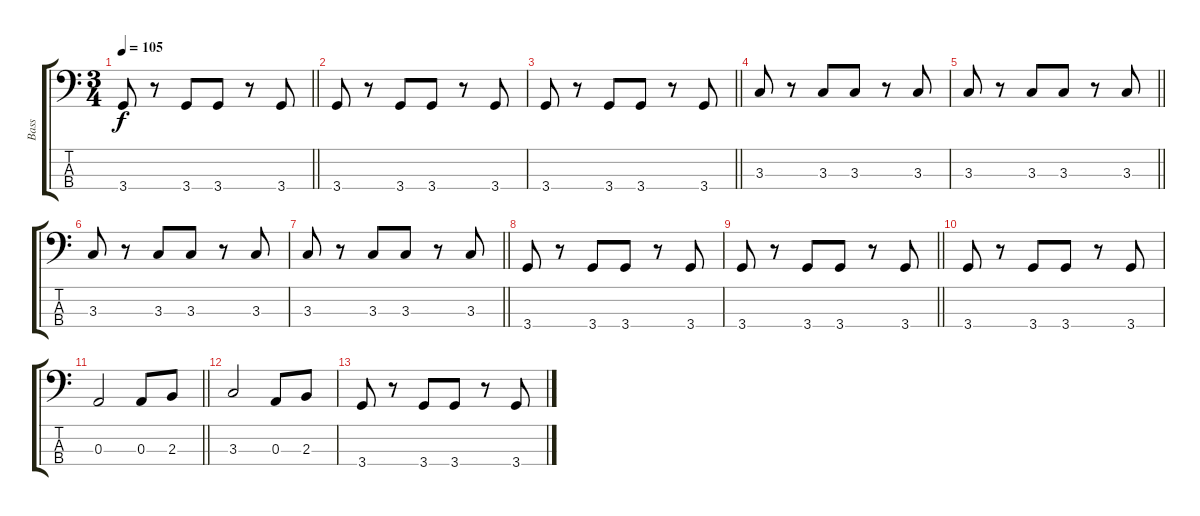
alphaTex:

\track ("Bass" "Bass") {instrument electricbassfinger}
\staff {score tabs}
\tuning (G2 D2 A1 E1) {hide}
\ts (3 4)
\tempo 105
\clef f4
\barLineRight lightlight
\ks c
3.4.8{dy f} r.8 3.4.8 3.4.8 r.8 3.4.8 |
3.4.8 r.8 3.4.8 3.4.8 r.8 3.4.8 |
\barLineRight lightlight
3.4.8 r.8 3.4.8 3.4.8 r.8 3.4.8 |
3.3.8 r.8 3.3.8 3.3.8 r.8 3.3.8 |
\barLineRight lightlight
3.3.8 r.8 3.3.8 3.3.8 r.8 3.3.8 |
3.3.8 r.8 3.3.8 3.3.8 r.8 3.3.8 |
\barLineRight lightlight
3.3.8 r.8 3.3.8 3.3.8 r.8 3.3.8 |
3.4.8 r.8 3.4.8 3.4.8 r.8 3.4.8 |
\barLineRight lightlight
3.4.8 r.8 3.4.8 3.4.8 r.8 3.4.8 |
3.4.8 r.8 3.4.8 3.4.8 r.8 3.4.8 |
\barLineRight lightlight
0.3.2 0.3.8 2.3.8 |
3.3.2 0.3.8 2.3.8 |
3.4.8 r.8 3.4.8 3.4.8 r.8 3.4.8
